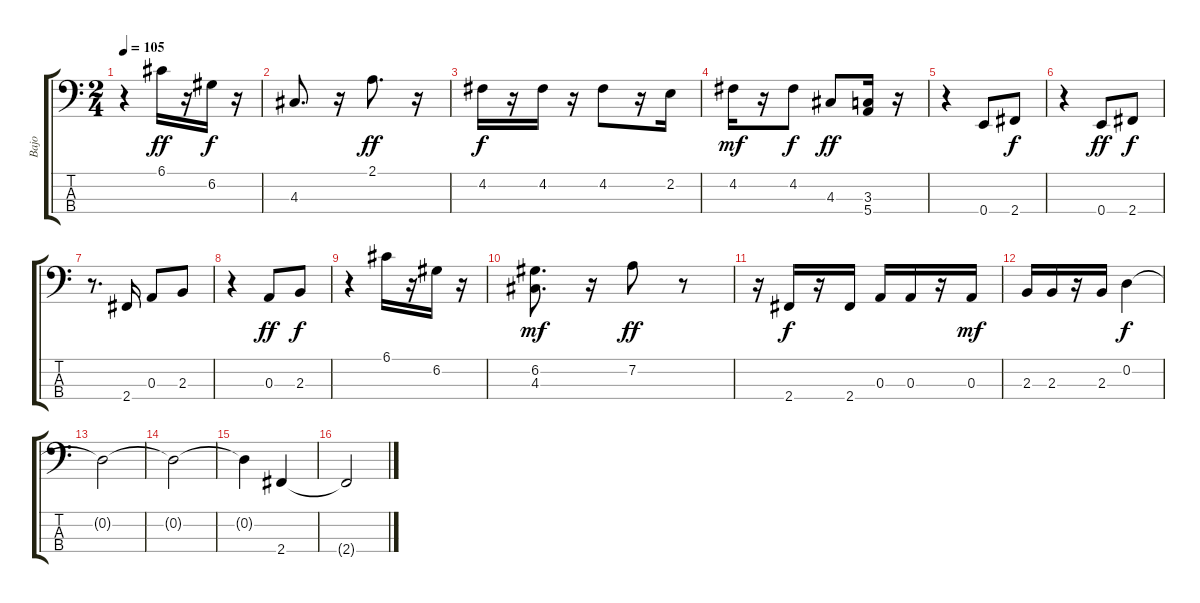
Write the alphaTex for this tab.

\track ("Bajo" "Bajo") {instrument electricbassfinger}
\staff {score tabs}
\tuning (G2 D2 A1 E1) {hide}
\ts (2 4)
\tempo 105
\clef f4
\ks c
r.4{dy f} 6.1.16{dy ff} r.16 6.2.16{dy f} r.16 |
4.3.8{d} r.16 2.1.8{d dy ff} r.16 |
4.2.16{dy f} r.16 4.2.16 r.16 4.2.8 r.16 2.2.16 |
4.2.16{dy mf} r.16 4.2.8{dy f} 4.3.8{dy ff} (3.3 5.4).16 r.16 |
r.4 0.4.8 2.4.8{dy f} |
r.4 0.4.8{dy ff} 2.4.8{dy f} |
r.8{d} 2.4.16 0.3.8 2.3.8 |
r.4 0.3.8{dy ff} 2.3.8{dy f} |
r.4 6.1.16 r.16 6.2.16 r.16 |
(6.2 4.3).8{d dy mf} r.16 7.2.8{dy ff} r.8 |
r.16 2.4.16{dy f} r.16 2.4.16 0.3.16 0.3.16 r.16 0.3.16{dy mf} |
2.3.16 2.3.16 r.16 2.3.16 0.2.4{dy f} |
0.2{t}.2 |
0.2{t}.2 |
0.2{t}.4 2.4.4 |
2.4{t}.2
